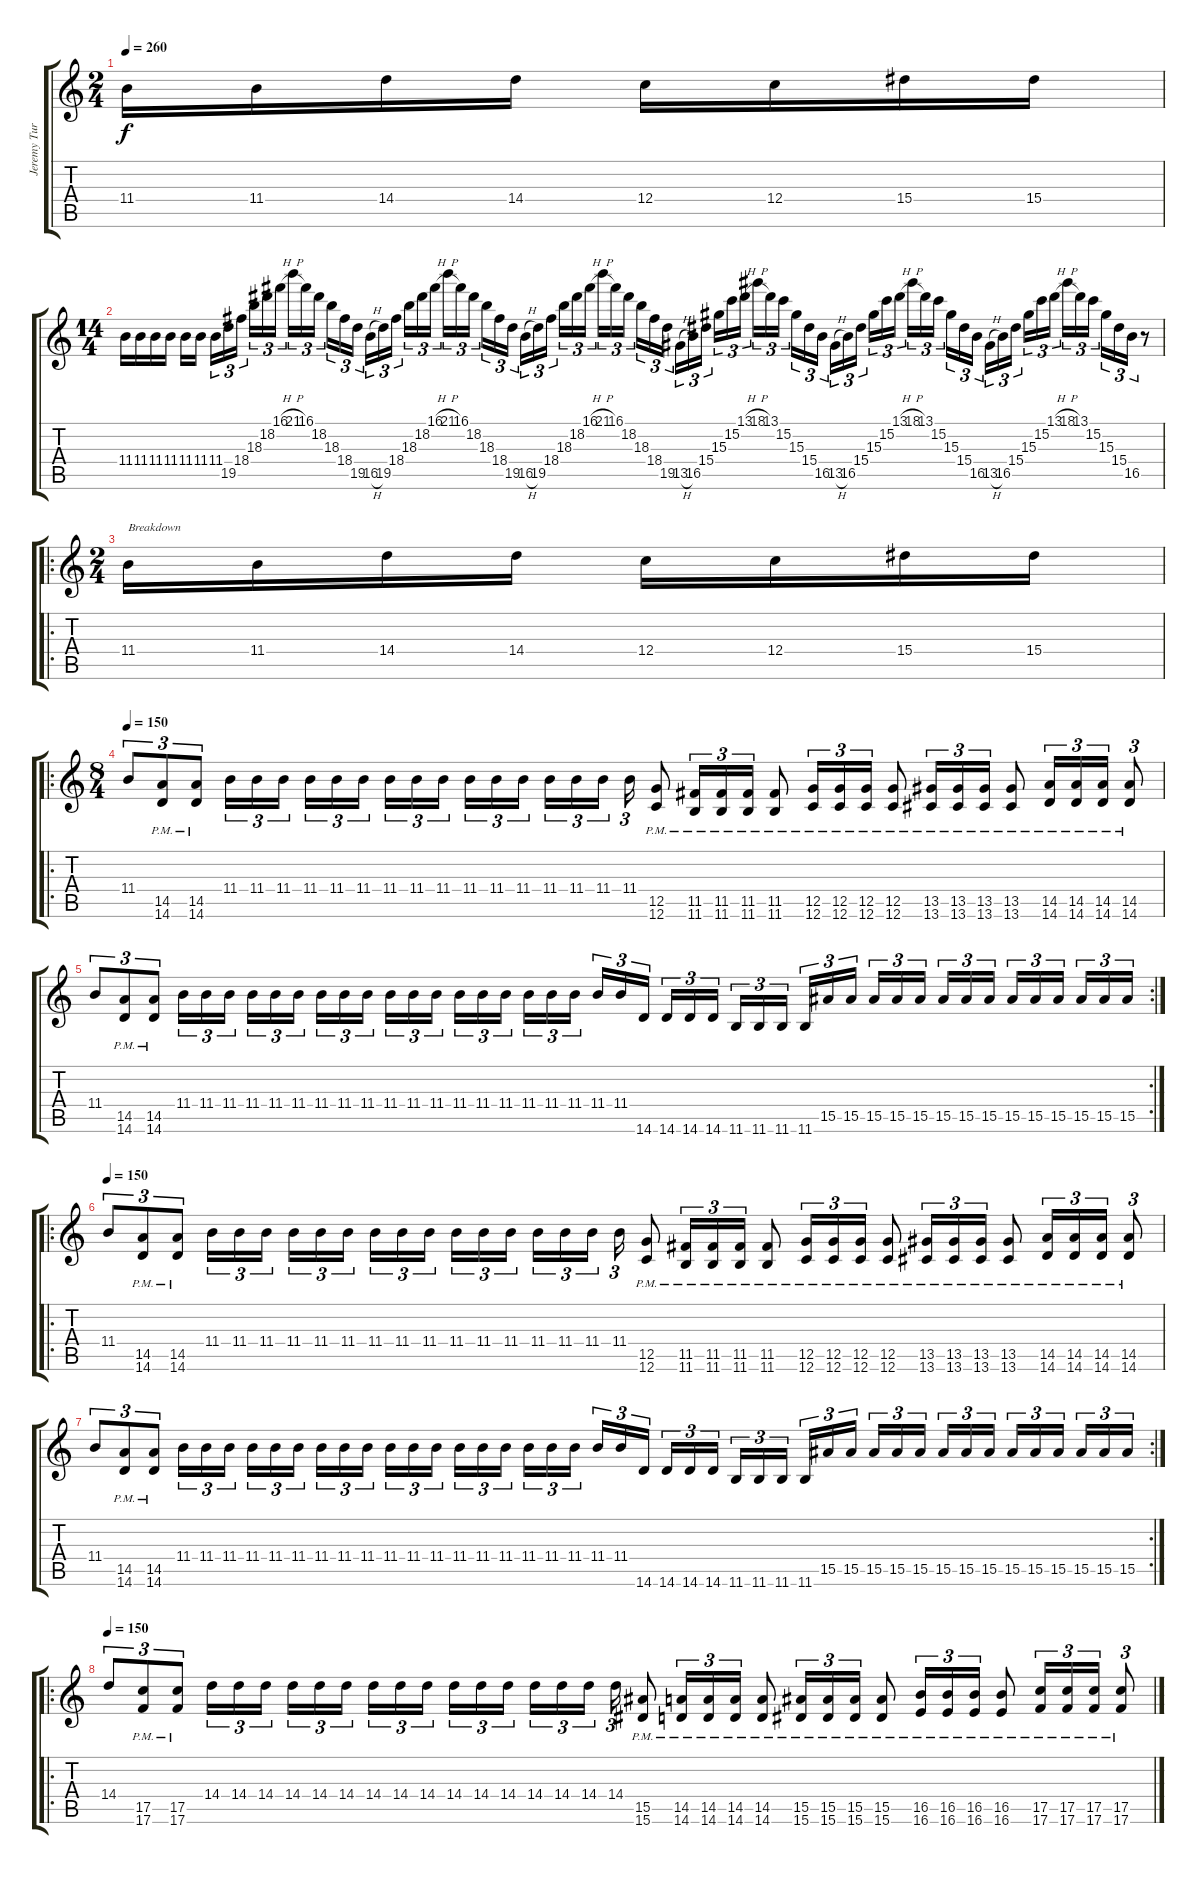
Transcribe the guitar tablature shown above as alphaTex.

\track ("Jeremy Turner" "Jeremy Tur") {instrument distortionguitar}
\staff {score tabs}
\tuning (D4 A3 F3 C3 G2 C2) {hide}
\ts (2 4)
\tempo 260
\clef g2
\ks c
11.4.16{dy f} 11.4.16 14.4.16 14.4.16 12.4.16 12.4.16 15.4.16 15.4.16 |
\ts (14 4)
11.4.16 11.4.16 11.4.16 11.4.16 11.4.16 11.4.16{beam splitsecondary} 11.4.16{tu (3 2)} 19.5.16{tu (3 2)} 18.4.16{tu (3 2)} 18.3.16{tu (3 2)} 18.2.16{tu (3 2)} 16.1{h}.16{tu (3 2) beam splitsecondary} 21.1{h}.16{tu (3 2)} 16.1.16{tu (3 2)} 18.2.16{tu (3 2)} 18.3.16{tu (3 2)} 18.4.16{tu (3 2)} 19.5.16{tu (3 2) beam splitsecondary} 16.5{h}.16{tu (3 2)} 19.5.16{tu (3 2)} 18.4.16{tu (3 2)} 18.3.16{tu (3 2)} 18.2.16{tu (3 2)} 16.1{h}.16{tu (3 2) beam splitsecondary} 21.1{h}.16{tu (3 2)} 16.1.16{tu (3 2)} 18.2.16{tu (3 2)} 18.3.16{tu (3 2)} 18.4.16{tu (3 2)} 19.5.16{tu (3 2) beam splitsecondary} 16.5{h}.16{tu (3 2)} 19.5.16{tu (3 2)} 18.4.16{tu (3 2)} 18.3.16{tu (3 2)} 18.2.16{tu (3 2)} 16.1{h}.16{tu (3 2) beam splitsecondary} 21.1{h}.16{tu (3 2)} 16.1.16{tu (3 2)} 18.2.16{tu (3 2)} 18.3.16{tu (3 2)} 18.4.16{tu (3 2)} 19.5.16{tu (3 2) beam splitsecondary} 13.5{h}.16{tu (3 2)} 16.5.16{tu (3 2)} 15.4.16{tu (3 2)} 15.3.16{tu (3 2)} 15.2.16{tu (3 2)} 13.1{h}.16{tu (3 2) beam splitsecondary} 18.1{h}.16{tu (3 2)} 13.1.16{tu (3 2)} 15.2.16{tu (3 2)} 15.3.16{tu (3 2)} 15.4.16{tu (3 2)} 16.5.16{tu (3 2) beam splitsecondary} 13.5{h}.16{tu (3 2)} 16.5.16{tu (3 2)} 15.4.16{tu (3 2)} 15.3.16{tu (3 2)} 15.2.16{tu (3 2)} 13.1{h}.16{tu (3 2) beam splitsecondary} 18.1{h}.16{tu (3 2)} 13.1.16{tu (3 2)} 15.2.16{tu (3 2)} 15.3.16{tu (3 2)} 15.4.16{tu (3 2)} 16.5.16{tu (3 2) beam splitsecondary} 13.5{h}.16{tu (3 2)} 16.5.16{tu (3 2)} 15.4.16{tu (3 2)} 15.3.16{tu (3 2)} 15.2.16{tu (3 2)} 13.1{h}.16{tu (3 2) beam splitsecondary} 18.1{h}.16{tu (3 2)} 13.1.16{tu (3 2)} 15.2.16{tu (3 2)} 15.3.16{tu (3 2)} 15.4.16{tu (3 2)} 16.5.16{tu (3 2)} r.8 |
\ro
\ts (2 4)
11.4.16{txt "Breakdown"} 11.4.16 14.4.16 14.4.16 12.4.16 12.4.16 15.4.16 15.4.16 |
\ro
\ts (8 4)
\tempo 150
11.4.8{tu (3 2)} (14.5 14.6{pm}).8{tu (3 2)} (14.5 14.6{pm}).8{tu (3 2)} 11.4.16{tu (3 2)} 11.4.16{tu (3 2)} 11.4.16{tu (3 2) beam splitsecondary} 11.4.16{tu (3 2)} 11.4.16{tu (3 2)} 11.4.16{tu (3 2)} 11.4.16{tu (3 2)} 11.4.16{tu (3 2)} 11.4.16{tu (3 2) beam splitsecondary} 11.4.16{tu (3 2)} 11.4.16{tu (3 2)} 11.4.16{tu (3 2)} 11.4.16{tu (3 2)} 11.4.16{tu (3 2)} 11.4.16{tu (3 2) beam splitsecondary} 11.4.16{tu (3 2)} (12.5{pm} 12.6{pm}).8 (11.5{pm} 11.6{pm}).16{tu (3 2)} (11.5{pm} 11.6{pm}).16{tu (3 2)} (11.5{pm} 11.6{pm}).16{tu (3 2)} (11.5{pm} 11.6{pm}).8 (12.5{pm} 12.6{pm}).16{tu (3 2)} (12.5{pm} 12.6{pm}).16{tu (3 2)} (12.5{pm} 12.6{pm}).16{tu (3 2)} (12.5{pm} 12.6{pm}).8 (13.5{pm} 13.6{pm}).16{tu (3 2)} (13.5{pm} 13.6{pm}).16{tu (3 2)} (13.5{pm} 13.6{pm}).16{tu (3 2)} (13.5{pm} 13.6{pm}).8 (14.5{pm} 14.6{pm}).16{tu (3 2)} (14.5{pm} 14.6{pm}).16{tu (3 2)} (14.5{pm} 14.6{pm}).16{tu (3 2)} (14.5{pm} 14.6{pm}).8{tu (3 2)} |
\rc 2
11.4.8{tu (3 2)} (14.5 14.6{pm}).8{tu (3 2)} (14.5 14.6{pm}).8{tu (3 2)} 11.4.16{tu (3 2)} 11.4.16{tu (3 2)} 11.4.16{tu (3 2) beam splitsecondary} 11.4.16{tu (3 2)} 11.4.16{tu (3 2)} 11.4.16{tu (3 2)} 11.4.16{tu (3 2)} 11.4.16{tu (3 2)} 11.4.16{tu (3 2) beam splitsecondary} 11.4.16{tu (3 2)} 11.4.16{tu (3 2)} 11.4.16{tu (3 2)} 11.4.16{tu (3 2)} 11.4.16{tu (3 2)} 11.4.16{tu (3 2) beam splitsecondary} 11.4.16{tu (3 2)} 11.4.16{tu (3 2)} 11.4.16{tu (3 2)} 11.4.16{tu (3 2)} 11.4.16{tu (3 2)} 14.6.16{tu (3 2) beam splitsecondary} 14.6.16{tu (3 2)} 14.6.16{tu (3 2)} 14.6.16{tu (3 2)} 11.6.16{tu (3 2)} 11.6.16{tu (3 2)} 11.6.16{tu (3 2) beam splitsecondary} 11.6.16{tu (3 2)} 15.5.16{tu (3 2)} 15.5.16{tu (3 2)} 15.5.16{tu (3 2)} 15.5.16{tu (3 2)} 15.5.16{tu (3 2) beam splitsecondary} 15.5.16{tu (3 2)} 15.5.16{tu (3 2)} 15.5.16{tu (3 2)} 15.5.16{tu (3 2)} 15.5.16{tu (3 2)} 15.5.16{tu (3 2) beam splitsecondary} 15.5.16{tu (3 2)} 15.5.16{tu (3 2)} 15.5.16{tu (3 2)} |
\ro
\tempo 150
11.4.8{tu (3 2)} (14.5 14.6{pm}).8{tu (3 2)} (14.5 14.6{pm}).8{tu (3 2)} 11.4.16{tu (3 2)} 11.4.16{tu (3 2)} 11.4.16{tu (3 2) beam splitsecondary} 11.4.16{tu (3 2)} 11.4.16{tu (3 2)} 11.4.16{tu (3 2)} 11.4.16{tu (3 2)} 11.4.16{tu (3 2)} 11.4.16{tu (3 2) beam splitsecondary} 11.4.16{tu (3 2)} 11.4.16{tu (3 2)} 11.4.16{tu (3 2)} 11.4.16{tu (3 2)} 11.4.16{tu (3 2)} 11.4.16{tu (3 2) beam splitsecondary} 11.4.16{tu (3 2)} (12.5{pm} 12.6{pm}).8 (11.5{pm} 11.6{pm}).16{tu (3 2)} (11.5{pm} 11.6{pm}).16{tu (3 2)} (11.5{pm} 11.6{pm}).16{tu (3 2)} (11.5{pm} 11.6{pm}).8 (12.5{pm} 12.6{pm}).16{tu (3 2)} (12.5{pm} 12.6{pm}).16{tu (3 2)} (12.5{pm} 12.6{pm}).16{tu (3 2)} (12.5{pm} 12.6{pm}).8 (13.5{pm} 13.6{pm}).16{tu (3 2)} (13.5{pm} 13.6{pm}).16{tu (3 2)} (13.5{pm} 13.6{pm}).16{tu (3 2)} (13.5{pm} 13.6{pm}).8 (14.5{pm} 14.6{pm}).16{tu (3 2)} (14.5{pm} 14.6{pm}).16{tu (3 2)} (14.5{pm} 14.6{pm}).16{tu (3 2)} (14.5{pm} 14.6{pm}).8{tu (3 2)} |
\rc 2
11.4.8{tu (3 2)} (14.5 14.6{pm}).8{tu (3 2)} (14.5 14.6{pm}).8{tu (3 2)} 11.4.16{tu (3 2)} 11.4.16{tu (3 2)} 11.4.16{tu (3 2) beam splitsecondary} 11.4.16{tu (3 2)} 11.4.16{tu (3 2)} 11.4.16{tu (3 2)} 11.4.16{tu (3 2)} 11.4.16{tu (3 2)} 11.4.16{tu (3 2) beam splitsecondary} 11.4.16{tu (3 2)} 11.4.16{tu (3 2)} 11.4.16{tu (3 2)} 11.4.16{tu (3 2)} 11.4.16{tu (3 2)} 11.4.16{tu (3 2) beam splitsecondary} 11.4.16{tu (3 2)} 11.4.16{tu (3 2)} 11.4.16{tu (3 2)} 11.4.16{tu (3 2)} 11.4.16{tu (3 2)} 14.6.16{tu (3 2) beam splitsecondary} 14.6.16{tu (3 2)} 14.6.16{tu (3 2)} 14.6.16{tu (3 2)} 11.6.16{tu (3 2)} 11.6.16{tu (3 2)} 11.6.16{tu (3 2) beam splitsecondary} 11.6.16{tu (3 2)} 15.5.16{tu (3 2)} 15.5.16{tu (3 2)} 15.5.16{tu (3 2)} 15.5.16{tu (3 2)} 15.5.16{tu (3 2) beam splitsecondary} 15.5.16{tu (3 2)} 15.5.16{tu (3 2)} 15.5.16{tu (3 2)} 15.5.16{tu (3 2)} 15.5.16{tu (3 2)} 15.5.16{tu (3 2) beam splitsecondary} 15.5.16{tu (3 2)} 15.5.16{tu (3 2)} 15.5.16{tu (3 2)} |
\ro
\tempo 150
14.4.8{tu (3 2)} (17.5 17.6{pm}).8{tu (3 2)} (17.5 17.6{pm}).8{tu (3 2)} 14.4.16{tu (3 2)} 14.4.16{tu (3 2)} 14.4.16{tu (3 2) beam splitsecondary} 14.4.16{tu (3 2)} 14.4.16{tu (3 2)} 14.4.16{tu (3 2)} 14.4.16{tu (3 2)} 14.4.16{tu (3 2)} 14.4.16{tu (3 2) beam splitsecondary} 14.4.16{tu (3 2)} 14.4.16{tu (3 2)} 14.4.16{tu (3 2)} 14.4.16{tu (3 2)} 14.4.16{tu (3 2)} 14.4.16{tu (3 2) beam splitsecondary} 14.4.16{tu (3 2)} (15.5{pm} 15.6{pm}).8 (14.5{pm} 14.6{pm}).16{tu (3 2)} (14.5{pm} 14.6{pm}).16{tu (3 2)} (14.5{pm} 14.6{pm}).16{tu (3 2)} (14.5{pm} 14.6{pm}).8 (15.5{pm} 15.6{pm}).16{tu (3 2)} (15.5{pm} 15.6{pm}).16{tu (3 2)} (15.5{pm} 15.6{pm}).16{tu (3 2)} (15.5{pm} 15.6{pm}).8 (16.5{pm} 16.6{pm}).16{tu (3 2)} (16.5{pm} 16.6{pm}).16{tu (3 2)} (16.5{pm} 16.6{pm}).16{tu (3 2)} (16.5{pm} 16.6{pm}).8 (17.5{pm} 17.6{pm}).16{tu (3 2)} (17.5{pm} 17.6{pm}).16{tu (3 2)} (17.5{pm} 17.6{pm}).16{tu (3 2)} (17.5{pm} 17.6{pm}).8{tu (3 2)}
